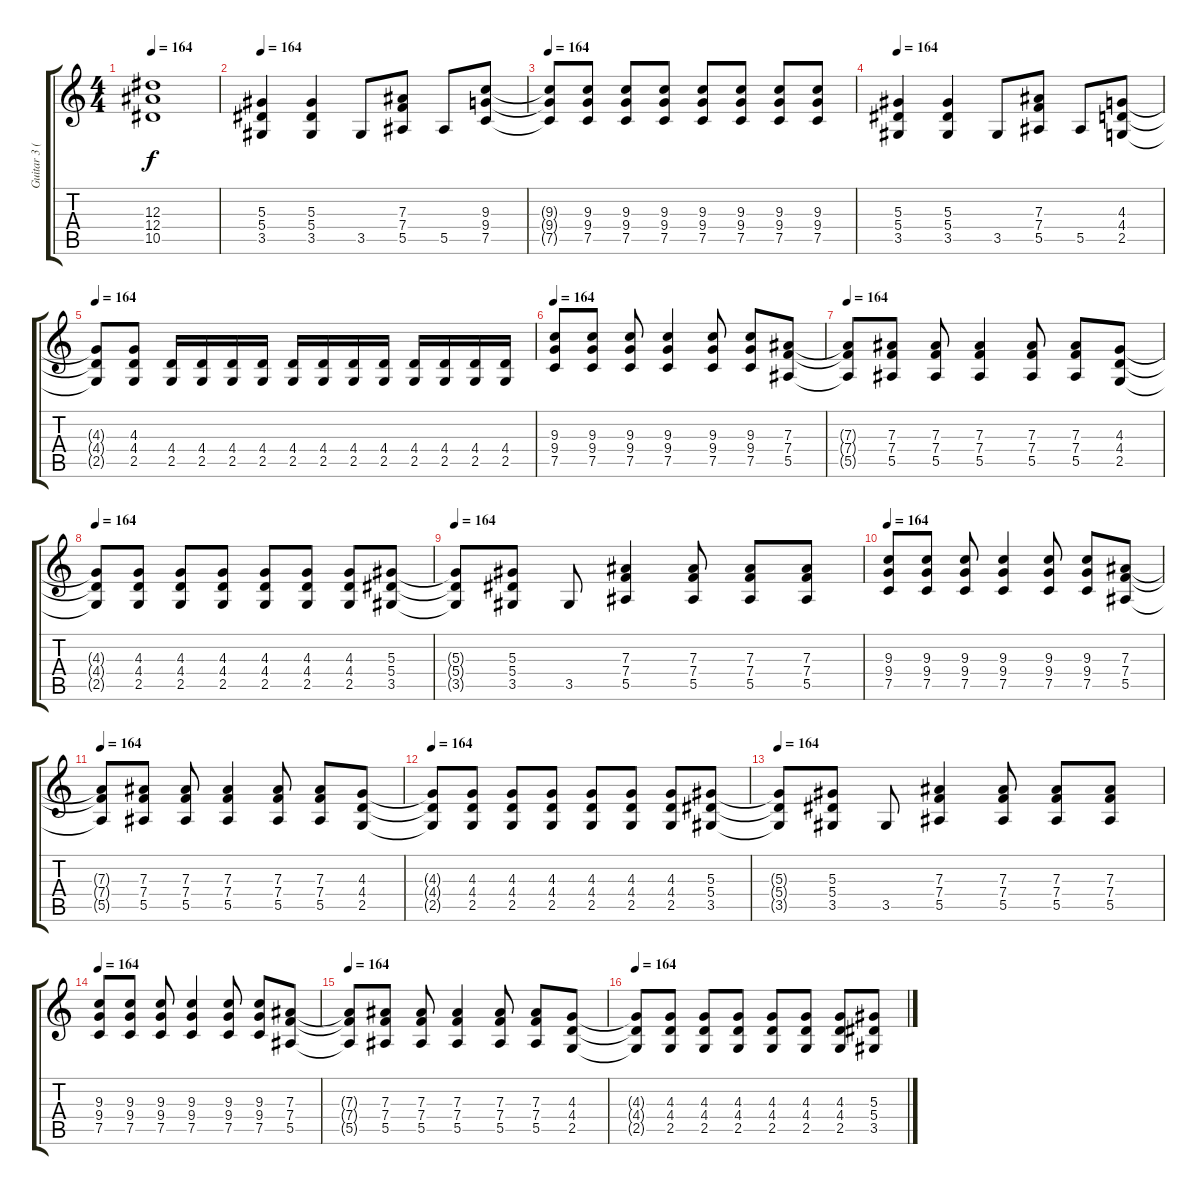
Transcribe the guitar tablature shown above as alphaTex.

\track ("Guitar 3 (Rhythm)" "Guitar 3 (") {instrument distortionguitar}
\staff {score tabs}
\tuning (C4 G3 Eb3 Bb2 F2 C2) {hide}
\ts (4 4)
\tempo 164
\clef g2
\ks c
(12.3{t} 12.4{t} 10.5{t}).1{dy f} |
\tempo 164
(5.3 5.4 3.5).4 (5.3 5.4 3.5).4 3.5.8 (7.3 7.4 5.5).8 5.5.8 (9.3 9.4 7.5).8 |
\tempo 164
(9.3{t} 9.4{t} 7.5{t}).8 (9.3 9.4 7.5).8 (9.3 9.4 7.5).8 (9.3 9.4 7.5).8 (9.3 9.4 7.5).8 (9.3 9.4 7.5).8 (9.3 9.4 7.5).8 (9.3 9.4 7.5).8 |
\tempo 164
(5.3 5.4 3.5).4 (5.3 5.4 3.5).4 3.5.8 (7.3 7.4 5.5).8 5.5.8 (4.3 4.4 2.5).8 |
\tempo 164
(4.3{t} 4.4{t} 2.5{t}).8 (4.3 4.4 2.5).8 (4.4 2.5).16 (4.4 2.5).16 (4.4 2.5).16 (4.4 2.5).16 (4.4 2.5).16 (4.4 2.5).16 (4.4 2.5).16 (4.4 2.5).16 (4.4 2.5).16 (4.4 2.5).16 (4.4 2.5).16 (4.4 2.5).16 |
\tempo 164
(9.3 9.4 7.5).8 (9.3 9.4 7.5).8 (9.3 9.4 7.5).8 (9.3 9.4 7.5).4 (9.3 9.4 7.5).8 (9.3 9.4 7.5).8 (7.3 7.4 5.5).8 |
\tempo 164
(7.3{t} 7.4{t} 5.5{t}).8 (7.3 7.4 5.5).8 (7.3 7.4 5.5).8 (7.3 7.4 5.5).4 (7.3 7.4 5.5).8 (7.3 7.4 5.5).8 (4.3 4.4 2.5).8 |
\tempo 164
(4.3{t} 4.4{t} 2.5{t}).8 (4.3 4.4 2.5).8 (4.3 4.4 2.5).8 (4.3 4.4 2.5).8 (4.3 4.4 2.5).8 (4.3 4.4 2.5).8 (4.3 4.4 2.5).8 (5.3 5.4 3.5).8 |
\tempo 164
(5.3{t} 5.4{t} 3.5{t}).8 (5.3 5.4 3.5).8 3.5.8 (7.3 7.4 5.5).4 (7.3 7.4 5.5).8 (7.3 7.4 5.5).8 (7.3 7.4 5.5).8 |
\tempo 164
(9.3 9.4 7.5).8 (9.3 9.4 7.5).8 (9.3 9.4 7.5).8 (9.3 9.4 7.5).4 (9.3 9.4 7.5).8 (9.3 9.4 7.5).8 (7.3 7.4 5.5).8 |
\tempo 164
(7.3{t} 7.4{t} 5.5{t}).8 (7.3 7.4 5.5).8 (7.3 7.4 5.5).8 (7.3 7.4 5.5).4 (7.3 7.4 5.5).8 (7.3 7.4 5.5).8 (4.3 4.4 2.5).8 |
\tempo 164
(4.3{t} 4.4{t} 2.5{t}).8 (4.3 4.4 2.5).8 (4.3 4.4 2.5).8 (4.3 4.4 2.5).8 (4.3 4.4 2.5).8 (4.3 4.4 2.5).8 (4.3 4.4 2.5).8 (5.3 5.4 3.5).8 |
\tempo 164
(5.3{t} 5.4{t} 3.5{t}).8 (5.3 5.4 3.5).8 3.5.8 (7.3 7.4 5.5).4 (7.3 7.4 5.5).8 (7.3 7.4 5.5).8 (7.3 7.4 5.5).8 |
\tempo 164
(9.3 9.4 7.5).8 (9.3 9.4 7.5).8 (9.3 9.4 7.5).8 (9.3 9.4 7.5).4 (9.3 9.4 7.5).8 (9.3 9.4 7.5).8 (7.3 7.4 5.5).8 |
\tempo 164
(7.3{t} 7.4{t} 5.5{t}).8 (7.3 7.4 5.5).8 (7.3 7.4 5.5).8 (7.3 7.4 5.5).4 (7.3 7.4 5.5).8 (7.3 7.4 5.5).8 (4.3 4.4 2.5).8 |
\tempo 164
(4.3{t} 4.4{t} 2.5{t}).8 (4.3 4.4 2.5).8 (4.3 4.4 2.5).8 (4.3 4.4 2.5).8 (4.3 4.4 2.5).8 (4.3 4.4 2.5).8 (4.3 4.4 2.5).8 (5.3 5.4 3.5).8
